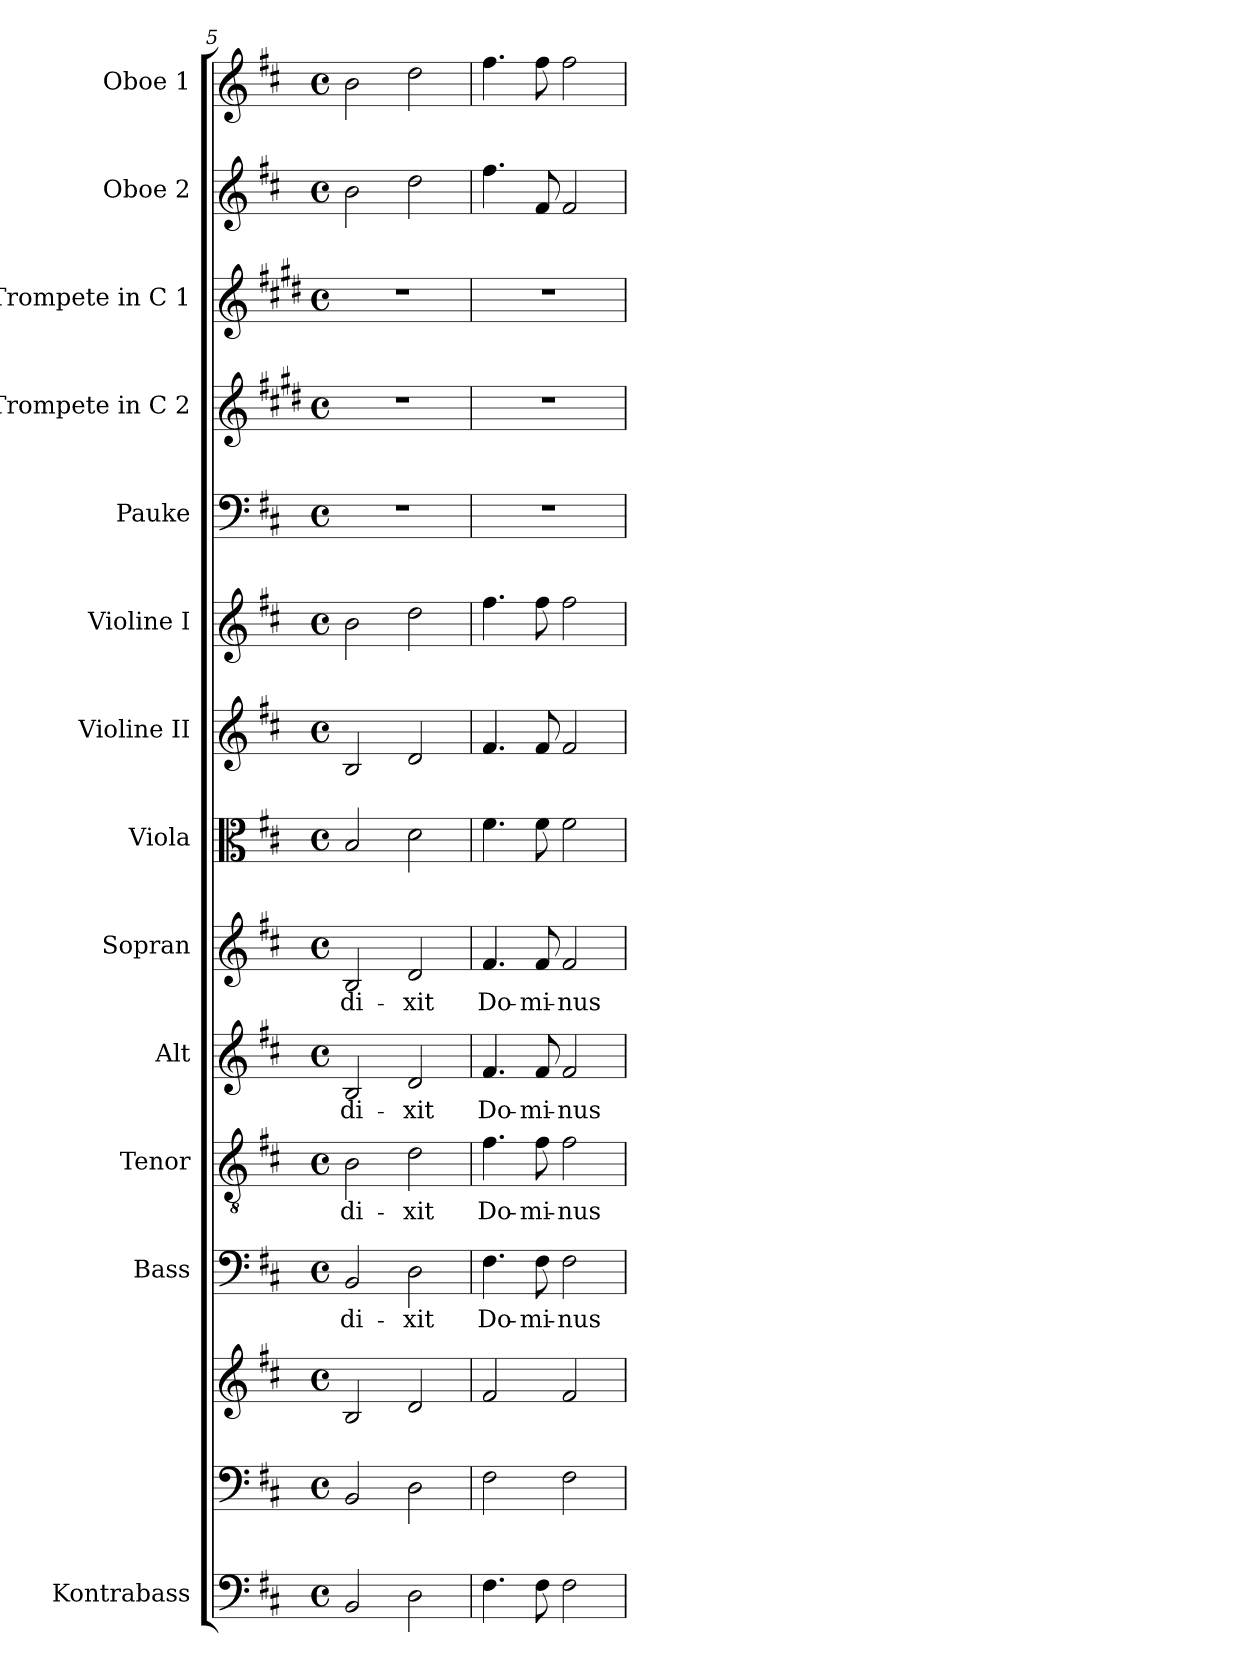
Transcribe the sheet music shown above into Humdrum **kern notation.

**kern	**kern	**kern	**kern	**text	**kern	**text	**kern	**text	**kern	**text	**kern	**kern	**kern	**kern	**kern	**kern	**kern	**kern
*part14	*part13	*part13	*part12	*part12	*part11	*part11	*part10	*part10	*part9	*part9	*part8	*part7	*part6	*part5	*part4	*part3	*part2	*part1
*staff15	*staff14	*staff13	*staff12	*staff12	*staff11	*staff11	*staff10	*staff10	*staff9	*staff9	*staff8	*staff7	*staff6	*staff5	*staff4	*staff3	*staff2	*staff1
*I"Kontrabass	*	*	*I"Bass	*	*I"Tenor	*	*I"Alt	*	*I"Sopran	*	*I"Viola	*I"Violine II	*I"Violine I	*I"Pauke	*I"Trompete in C 2	*I"Trompete in C 1	*I"Oboe 2	*I"Oboe 1
*I'Kb.	*	*	*I'B	*	*I'T	*	*I'A	*	*I'S	*	*I'Vla.	*I'Vl. II	*I'Vl. I	*I'Pk.	*	*	*I'Ob. 2	*I'Ob. 1
*clefF4	*clefF4	*clefG2	*clefF4	*	*clefGv2	*	*clefG2	*	*clefG2	*	*clefC3	*clefG2	*clefG2	*clefF4	*clefG2	*clefG2	*clefG2	*clefG2
*ITrd7c12	*	*	*	*	*	*	*	*	*	*	*	*	*	*	*ITrd1c2	*ITrd1c2	*	*
*k[f#c#]	*k[f#c#]	*k[f#c#]	*k[f#c#]	*	*k[f#c#]	*	*k[f#c#]	*	*k[f#c#]	*	*k[f#c#]	*k[f#c#]	*k[f#c#]	*k[f#c#]	*k[f#c#]	*k[f#c#]	*k[f#c#]	*k[f#c#]
*D:	*D:	*D:	*D:	*	*D:	*	*D:	*	*D:	*	*D:	*D:	*D:	*D:	*D:	*D:	*D:	*D:
*M4/4	*M4/4	*M4/4	*M4/4	*	*M4/4	*	*M4/4	*	*M4/4	*	*M4/4	*M4/4	*M4/4	*M4/4	*M4/4	*M4/4	*M4/4	*M4/4
*met(c)	*met(c)	*met(c)	*met(c)	*	*met(c)	*	*met(c)	*	*met(c)	*	*met(c)	*met(c)	*met(c)	*met(c)	*met(c)	*met(c)	*met(c)	*met(c)
=5	=5	=5	=5	=5	=5	=5	=5	=5	=5	=5	=5	=5	=5	=5	=5	=5	=5	=5
!	!	!	!	!LO:LY:b	!	!LO:LY:b	!	!LO:LY:b	!	!LO:LY:b	!	!	!	!	!	!	!	!
2BBB/	2BB/	2B/	2BB/	di-	2B\	di-	2B/	di-	2B/	di-	2B/	2B/	2b\	1r	1r	1r	2b\	2b\
!	!	!	!	!LO:LY:b	!	!LO:LY:b	!	!LO:LY:b	!	!LO:LY:b	!	!	!	!	!	!	!	!
2DD\	2D\	2d/	2D\	-xit	2d\	-xit	2d/	-xit	2d/	-xit	2d\	2d/	2dd\	.	.	.	2dd\	2dd\
=6	=6	=6	=6	=6	=6	=6	=6	=6	=6	=6	=6	=6	=6	=6	=6	=6	=6	=6
!	!	!	!	!LO:LY:b	!	!LO:LY:b	!	!LO:LY:b	!	!LO:LY:b	!	!	!	!	!	!	!	!
4.FF#\	2F#\	2f#/	4.F#\	Do-	4.f#\	Do-	4.f#/	Do-	4.f#/	Do-	4.f#\	4.f#/	4.ff#\	1r	1r	1r	4.ff#\	4.ff#\
!	!	!	!	!LO:LY:b	!	!LO:LY:b	!	!LO:LY:b	!	!LO:LY:b	!	!	!	!	!	!	!	!
8FF#\	.	.	8F#\	-mi-	8f#\	-mi-	8f#/	-mi-	8f#/	-mi-	8f#\	8f#/	8ff#\	.	.	.	8f#/	8ff#\
!	!	!	!	!LO:LY:b	!	!LO:LY:b	!	!LO:LY:b	!	!LO:LY:b	!	!	!	!	!	!	!	!
2FF#\	2F#\	2f#/	2F#\	-nus	2f#\	-nus	2f#/	-nus	2f#/	-nus	2f#\	2f#/	2ff#\	.	.	.	2f#/	2ff#\
=	=	=	=	=	=	=	=	=	=	=	=	=	=	=	=	=	=	=
*-	*-	*-	*-	*-	*-	*-	*-	*-	*-	*-	*-	*-	*-	*-	*-	*-	*-	*-
